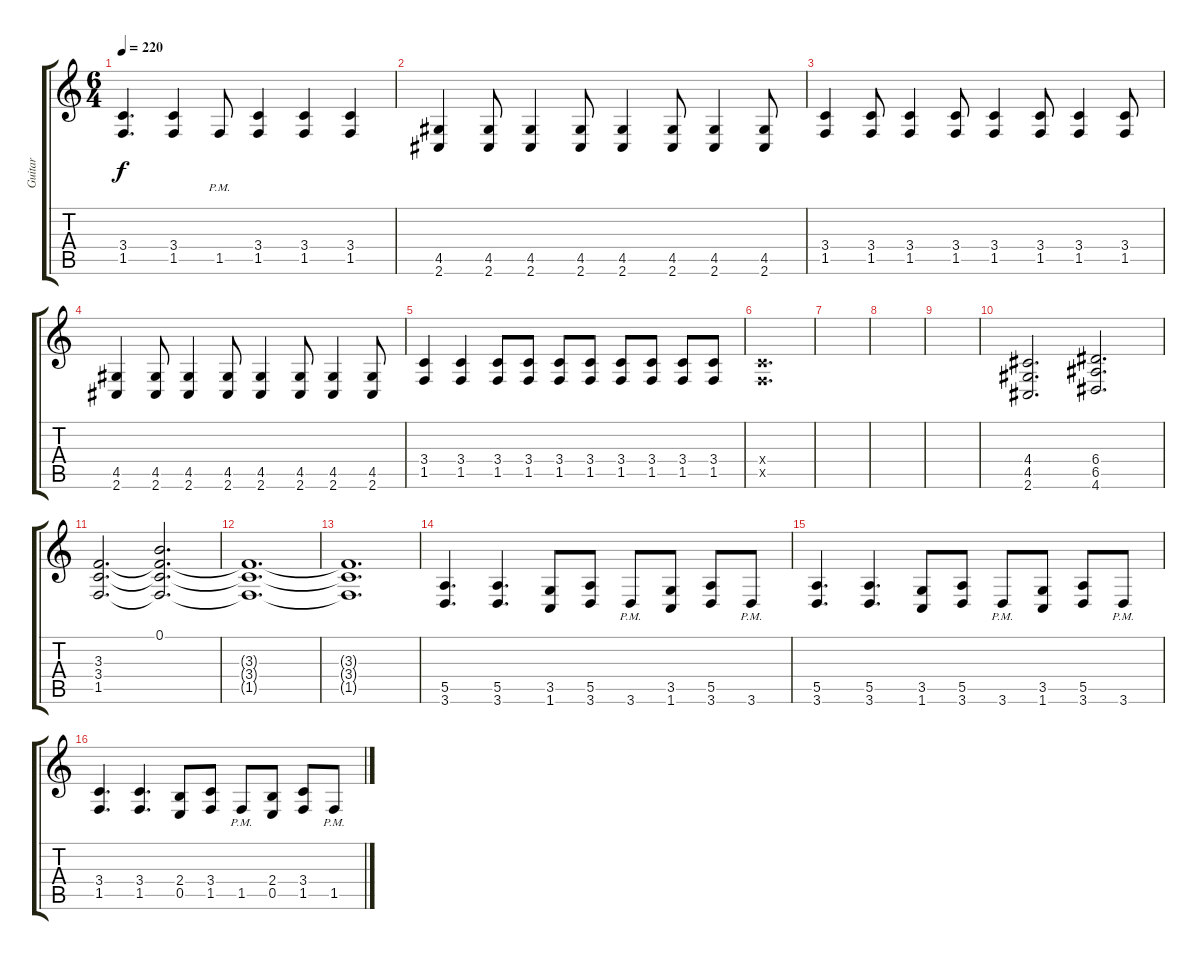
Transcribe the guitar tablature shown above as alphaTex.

\track ("Guitar" "Guitar") {instrument distortionguitar}
\staff {score tabs}
\tuning (B3 Gb3 D3 A2 E2 B1) {hide}
\ts (6 4)
\tempo 220
\clef g2
\ks c
(3.4 1.5).4{d dy f} (3.4 1.5).4 1.5{pm}.8 (3.4 1.5).4 (3.4 1.5).4 (3.4 1.5).4 |
(4.5 2.6).4 (4.5 2.6).8 (4.5 2.6).4 (4.5 2.6).8 (4.5 2.6).4 (4.5 2.6).8 (4.5 2.6).4 (4.5 2.6).8 |
(3.4 1.5).4 (3.4 1.5).8 (3.4 1.5).4 (3.4 1.5).8 (3.4 1.5).4 (3.4 1.5).8 (3.4 1.5).4 (3.4 1.5).8 |
(4.5 2.6).4 (4.5 2.6).8 (4.5 2.6).4 (4.5 2.6).8 (4.5 2.6).4 (4.5 2.6).8 (4.5 2.6).4 (4.5 2.6).8 |
(3.4 1.5).4 (3.4 1.5).4 (3.4 1.5).8 (3.4 1.5).8 (3.4 1.5).8 (3.4 1.5).8 (3.4 1.5).8 (3.4 1.5).8 (3.4 1.5).8 (3.4 1.5).8 |
(3.4{x} 1.5{x}).1{d} |
|
|
|
(4.4 4.5 2.6).2{d} (6.4 6.5 4.6).2{d} |
(3.3 3.4 1.5).2{d} (0.1 3.3{t} 3.4{t} 1.5{t}).2{d volume 0} |
(3.3{t} 3.4{t} 1.5{t}).1{d} |
(3.3{t} 3.4{t} 1.5{t}).1{d} |
(5.5 3.6).4{d volume 15} (5.5 3.6).4{d} (3.5 1.6).8 (5.5 3.6).8 3.6{pm}.8 (3.5 1.6).8 (5.5 3.6).8 3.6{pm}.8 |
(5.5 3.6).4{d} (5.5 3.6).4{d} (3.5 1.6).8 (5.5 3.6).8 3.6{pm}.8 (3.5 1.6).8 (5.5 3.6).8 3.6{pm}.8 |
(3.4 1.5).4{d} (3.4 1.5).4{d} (2.4 0.5).8 (3.4 1.5).8 1.5{pm}.8 (2.4 0.5).8 (3.4 1.5).8 1.5{pm}.8
